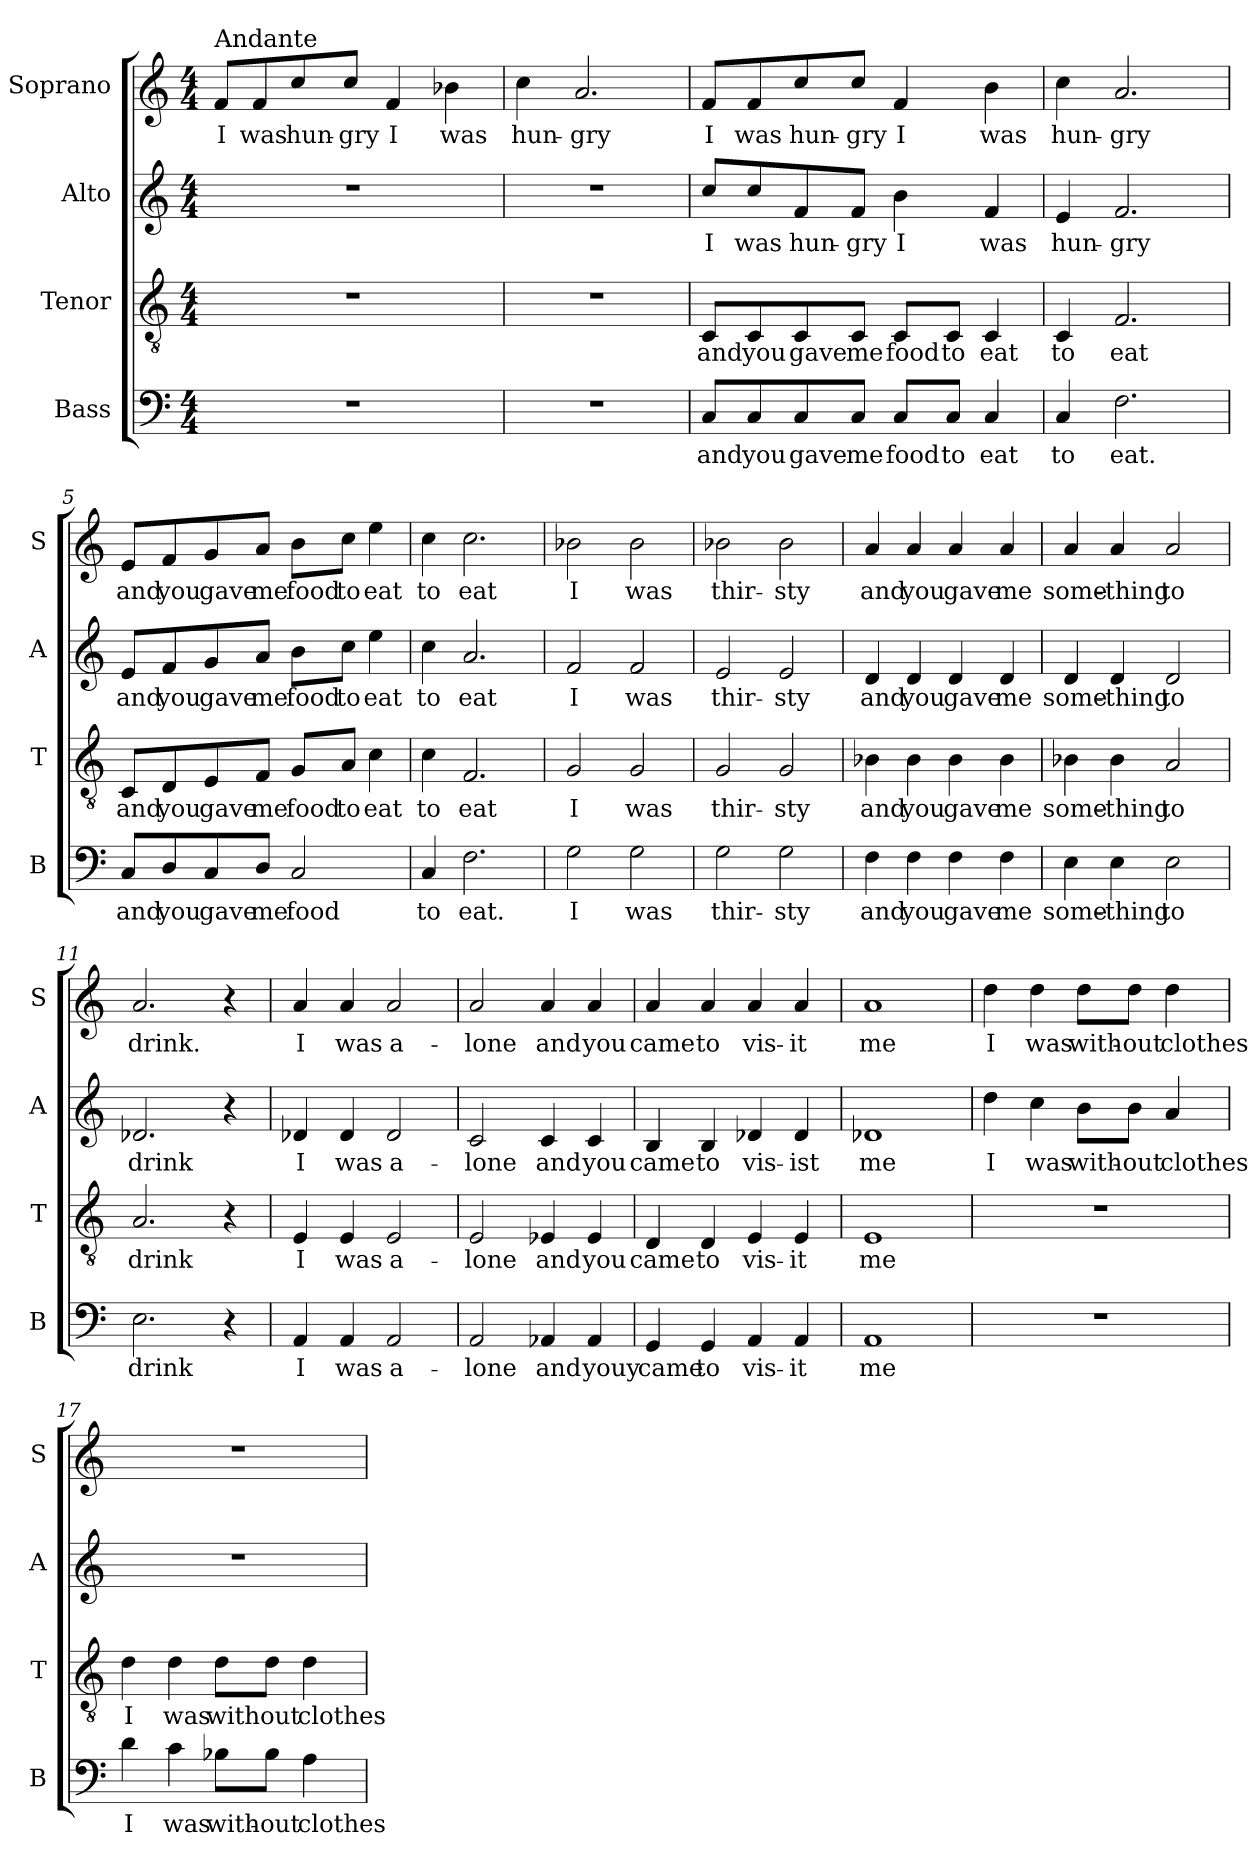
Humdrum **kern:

**kern	**text	**kern	**text	**kern	**text	**kern	**text
*part4	*part4	*part3	*part3	*part2	*part2	*part1	*part1
*staff4	*staff4	*staff3	*staff3	*staff2	*staff2	*staff1	*staff1
*I"Bass	*	*I"Tenor	*	*I"Alto	*	*I"Soprano	*
*I'B	*	*I'T	*	*I'A	*	*I'S	*
*clefF4	*	*clefGv2	*	*clefG2	*	*clefG2	*
*k[]	*	*k[]	*	*k[]	*	*k[]	*
*C:	*	*C:	*	*C:	*	*C:	*
*M4/4	*	*M4/4	*	*M4/4	*	*M4/4	*
=1	=1	=1	=1	=1	=1	=1	=1
!	!	!	!	!	!	!LO:TX:a:t=Andante	!
!	!	!	!	!	!	!	!LO:LY:b
1r	.	1r	.	1r	.	8f/L	I
!	!	!	!	!	!	!	!LO:LY:b
.	.	.	.	.	.	8f/	was
!	!	!	!	!	!	!	!LO:LY:b
.	.	.	.	.	.	8cc/	hun-
!	!	!	!	!	!	!	!LO:LY:b:rj
.	.	.	.	.	.	8cc/J	-gry
!	!	!	!	!	!	!	!LO:LY:b
.	.	.	.	.	.	4f/	I
!	!	!	!	!	!	!	!LO:LY:b
.	.	.	.	.	.	4b-X\	was
=2	=2	=2	=2	=2	=2	=2	=2
!	!	!	!	!	!	!	!LO:LY:b
1r	.	1r	.	1r	.	4cc\	hun-
!	!	!	!	!	!	!	!LO:LY:b
.	.	.	.	.	.	2.a/	-gry
=3	=3	=3	=3	=3	=3	=3	=3
!	!LO:LY:b	!	!LO:LY:b	!	!LO:LY:b	!	!LO:LY:b
8C/L	and	8C/L	and	8cc/L	I	8f/L	I
!	!LO:LY:b	!	!LO:LY:b	!	!LO:LY:b	!	!LO:LY:b
8C/	you	8C/	you	8cc/	was	8f/	was
!	!LO:LY:b	!	!LO:LY:b	!	!LO:LY:b	!	!LO:LY:b
8C/	gave	8C/	gave	8f/	hun-	8cc/	hun-
!	!LO:LY:b	!	!LO:LY:b	!	!LO:LY:b	!	!LO:LY:b
8C/J	me	8C/J	me	8f/J	-gry	8cc/J	-gry
!	!LO:LY:b	!	!LO:LY:b	!	!LO:LY:b	!	!LO:LY:b
8C/L	food	8C/L	food	4b\	I	4f/	I
!	!LO:LY:b	!	!LO:LY:b	!	!	!	!
8C/J	to	8C/J	to	.	.	.	.
!	!LO:LY:b	!	!LO:LY:b	!	!LO:LY:b	!	!LO:LY:b
4C/	eat	4C/	eat	4f/	was	4b\	was
=4	=4	=4	=4	=4	=4	=4	=4
!	!LO:LY:b	!	!LO:LY:b	!	!LO:LY:b	!	!LO:LY:b
4C/	to	4C/	to	4e/	hun-	4cc\	hun-
!	!LO:LY:b	!	!LO:LY:b	!	!LO:LY:b	!	!LO:LY:b
2.F\	eat.	2.F/	eat	2.f/	-gry	2.a/	-gry
!!LO:LB:g=z
=5	=5	=5	=5	=5	=5	=5	=5
!	!LO:LY:b	!	!LO:LY:b	!	!LO:LY:b	!	!LO:LY:b
8C/L	and	8C/L	and	8e/L	and	8e/L	and
!	!LO:LY:b	!	!LO:LY:b	!	!LO:LY:b	!	!LO:LY:b
8D/	you	8D/	you	8f/	you	8f/	you
!	!LO:LY:b	!	!LO:LY:b	!	!LO:LY:b	!	!LO:LY:b
8C/	gave	8E/	gave	8g/	gave	8g/	gave
!	!LO:LY:b	!	!LO:LY:b	!	!LO:LY:b	!	!LO:LY:b
8D/J	me	8F/J	me	8a/J	me	8a/J	me
!	!LO:LY:b	!	!LO:LY:b	!	!LO:LY:b	!	!LO:LY:b
2C/	food	8G/L	food	8b\L	food	8b\L	food
!	!	!	!LO:LY:b	!	!LO:LY:b	!	!LO:LY:b
.	.	8A/J	to	8cc\J	to	8cc\J	to
!	!	!	!LO:LY:b	!	!LO:LY:b	!	!LO:LY:b
.	.	4c\	eat	4ee\	eat	4ee\	eat
=6	=6	=6	=6	=6	=6	=6	=6
!	!LO:LY:b	!	!LO:LY:b	!	!LO:LY:b	!	!LO:LY:b
4C/	to	4c\	to	4cc\	to	4cc\	to
!	!LO:LY:b	!	!LO:LY:b	!	!LO:LY:b	!	!LO:LY:b
2.F\	eat.	2.F/	eat	2.a/	eat	2.cc\	eat
=7	=7	=7	=7	=7	=7	=7	=7
!	!LO:LY:b	!	!LO:LY:b	!	!LO:LY:b	!	!LO:LY:b
2G\	I	2G/	I	2f/	I	2b-X\	I
!	!LO:LY:b	!	!LO:LY:b	!	!LO:LY:b	!	!LO:LY:b
2G\	was	2G/	was	2f/	was	2b-\	was
=8	=8	=8	=8	=8	=8	=8	=8
!	!LO:LY:b	!	!LO:LY:b	!	!LO:LY:b	!	!LO:LY:b
2G\	thir-	2G/	thir-	2e/	thir-	2b-X\	thir-
!	!LO:LY:b	!	!LO:LY:b	!	!LO:LY:b	!	!LO:LY:b
2G\	-sty	2G/	-sty	2e/	-sty	2b-\	-sty
=9	=9	=9	=9	=9	=9	=9	=9
!	!LO:LY:b	!	!LO:LY:b	!	!LO:LY:b	!	!LO:LY:b
4F\	and	4B-X\	and	4d/	and	4a/	and
!	!LO:LY:b	!	!LO:LY:b	!	!LO:LY:b	!	!LO:LY:b
4F\	you	4B-\	you	4d/	you	4a/	you
!	!LO:LY:b	!	!LO:LY:b	!	!LO:LY:b	!	!LO:LY:b
4F\	gave	4B-\	gave	4d/	gave	4a/	gave
!	!LO:LY:b	!	!LO:LY:b	!	!LO:LY:b	!	!LO:LY:b
4F\	me	4B-\	me	4d/	me	4a/	me
!!LO:PB:g=z
=10	=10	=10	=10	=10	=10	=10	=10
!	!LO:LY:b	!	!LO:LY:b	!	!LO:LY:b	!	!LO:LY:b
4E\	some-	4B-X\	some-	4d/	some-	4a/	some-
!	!LO:LY:b:rj	!	!LO:LY:b:rj	!	!LO:LY:b:rj	!	!LO:LY:b:rj
4E\	-thing	4B-\	-thing	4d/	-thing	4a/	-thing
!	!LO:LY:b	!	!LO:LY:b	!	!LO:LY:b	!	!LO:LY:b
2E\	to	2A/	to	2d/	to	2a/	to
=11	=11	=11	=11	=11	=11	=11	=11
!	!LO:LY:b	!	!LO:LY:b	!	!LO:LY:b	!	!LO:LY:b
2.E\	drink	2.A/	drink	2.d-X/	drink	2.a/	drink.
4r	.	4r	.	4r	.	4r	.
=12	=12	=12	=12	=12	=12	=12	=12
!	!LO:LY:b	!	!LO:LY:b	!	!LO:LY:b	!	!LO:LY:b
4AA/	I	4E/	I	4d-X/	I	4a/	I
!	!LO:LY:b	!	!LO:LY:b	!	!LO:LY:b	!	!LO:LY:b
4AA/	was	4E/	was	4d-/	was	4a/	was
!	!LO:LY:b	!	!LO:LY:b	!	!LO:LY:b	!	!LO:LY:b
2AA/	a-	2E/	a-	2d-/	a-	2a/	a-
=13	=13	=13	=13	=13	=13	=13	=13
!	!LO:LY:b	!	!LO:LY:b	!	!LO:LY:b	!	!LO:LY:b
2AA/	-lone	2E/	-lone	2c/	-lone	2a/	-lone
!	!LO:LY:b	!	!LO:LY:b	!	!LO:LY:b	!	!LO:LY:b
4AA-X/	and	4E-X/	and	4c/	and	4a/	and
!	!LO:LY:b	!	!LO:LY:b	!	!LO:LY:b	!	!LO:LY:b
4AA-/	youy	4E-/	you	4c/	you	4a/	you
=14	=14	=14	=14	=14	=14	=14	=14
!	!LO:LY:b	!	!LO:LY:b	!	!LO:LY:b	!	!LO:LY:b
4GG/	came	4D/	came	4B/	came	4a/	came
!	!LO:LY:b	!	!LO:LY:b	!	!LO:LY:b	!	!LO:LY:b
4GG/	to	4D/	to	4B/	to	4a/	to
!	!LO:LY:b	!	!LO:LY:b	!	!LO:LY:b	!	!LO:LY:b
4AA/	vis-	4E/	vis-	4d-X/	vis-	4a/	vis-
!	!LO:LY:b	!	!LO:LY:b	!	!LO:LY:b	!	!LO:LY:b
4AA/	-it	4E/	-it	4d-/	-ist	4a/	-it
=15	=15	=15	=15	=15	=15	=15	=15
!	!LO:LY:b	!	!LO:LY:b	!	!LO:LY:b	!	!LO:LY:b
1AA	me	1E	me	1d-X	me	1a	me
!!LO:LB:g=z
=16	=16	=16	=16	=16	=16	=16	=16
!	!	!	!	!	!LO:LY:b	!	!LO:LY:b
1r	.	1r	.	4dd\	I	4dd\	I
!	!	!	!	!	!LO:LY:b	!	!LO:LY:b
.	.	.	.	4cc\	was	4dd\	was
!	!	!	!	!	!LO:LY:b	!	!LO:LY:b
.	.	.	.	8b\L	with-	8dd\L	with-
!	!	!	!	!	!LO:LY:b	!	!LO:LY:b
.	.	.	.	8b\J	-out	8dd\J	-out
!	!	!	!	!	!LO:LY:b	!	!LO:LY:b
.	.	.	.	4a/	clothes	4dd\	clothes
=17	=17	=17	=17	=17	=17	=17	=17
!	!LO:LY:b	!	!LO:LY:b	!	!	!	!
4d\	I	4d\	I	1r	.	1r	.
!	!LO:LY:b	!	!LO:LY:b	!	!	!	!
4c\	was	4d\	was	.	.	.	.
!	!LO:LY:b	!	!LO:LY:b	!	!	!	!
8B-X\L	with-	8d\L	with	.	.	.	.
!	!LO:LY:b:rj	!	!LO:LY:b	!	!	!	!
8B-\J	-out	8d\J	out	.	.	.	.
!	!LO:LY:b	!	!LO:LY:b	!	!	!	!
4A\	clothes	4d\	clothes	.	.	.	.
=	=	=	=	=	=	=	=
*-	*-	*-	*-	*-	*-	*-	*-
